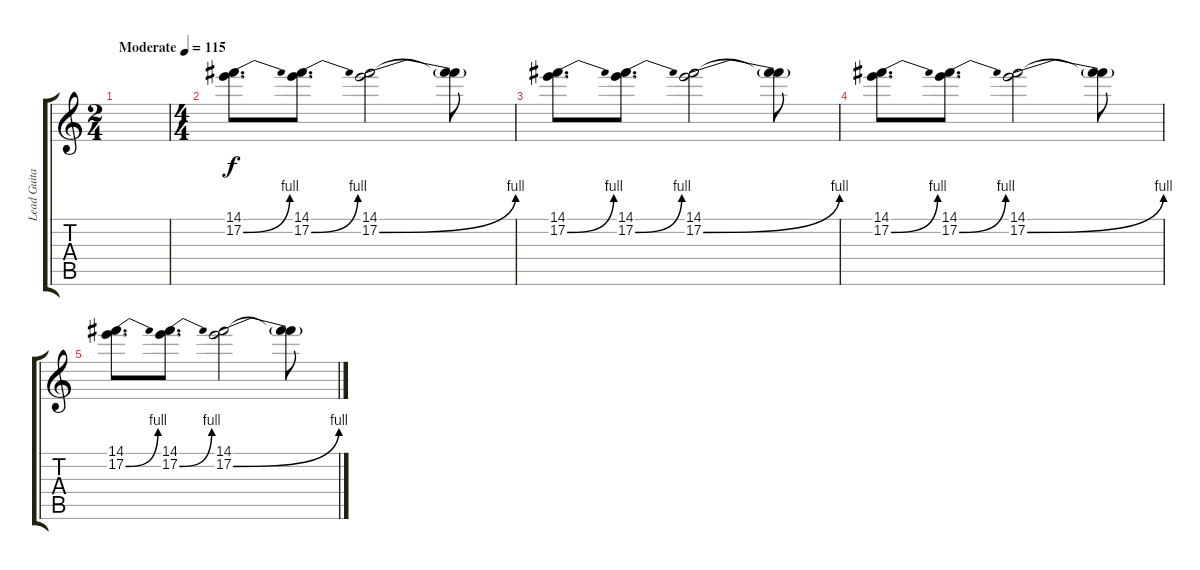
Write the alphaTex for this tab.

\track ("Lead Guitar 1" "Lead Guita") {instrument distortionguitar}
\staff {score tabs}
\tuning (E4 B3 G3 D3 A2 D2) {hide}
\ts (2 4)
\tempo (115 "Moderate")
\clef g2
\ks c
|
\ts (4 4)
(14.1 17.2{be (bend 0 0 60 4)}).8{d} (14.1 17.2{be (bend 0 0 60 4)}).8{d} (14.1 17.2{be (bend 0 0 60 4)}).2 (14.1{t} 17.2{t}).8 |
(14.1 17.2{be (bend 0 0 60 4)}).8{d} (14.1 17.2{be (bend 0 0 60 4)}).8{d} (14.1 17.2{be (bend 0 0 60 4)}).2 (14.1{t} 17.2{t}).8 |
(14.1 17.2{be (bend 0 0 60 4)}).8{d} (14.1 17.2{be (bend 0 0 60 4)}).8{d} (14.1 17.2{be (bend 0 0 60 4)}).2 (14.1{t} 17.2{t}).8 |
(14.1 17.2{be (bend 0 0 60 4)}).8{d} (14.1 17.2{be (bend 0 0 60 4)}).8{d} (14.1 17.2{be (bend 0 0 60 4)}).2 (14.1{t} 17.2{t}).8
